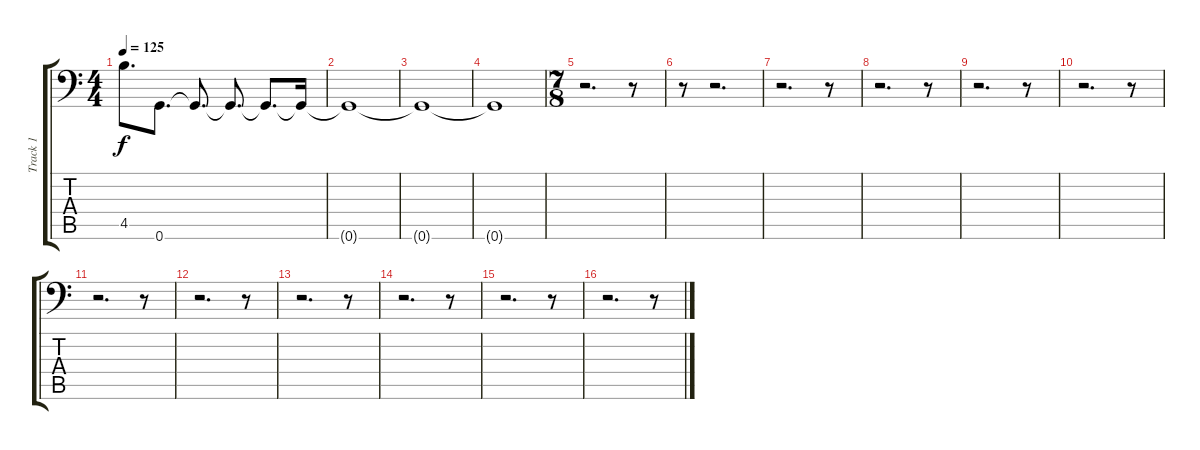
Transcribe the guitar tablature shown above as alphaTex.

\track ("Track 1" "Track 1") {instrument distortionguitar}
\staff {score tabs}
\tuning (D4 A3 F3 C3 G2 G1) {hide}
\ts (4 4)
\tempo 125
\clef f4
\ks c
4.5.8{d dy f} 0.6.8{d} 0.6{t}.8{d} 0.6{t}.8{d} 0.6{t}.8{d} 0.6{t}.16 |
0.6{t}.1 |
0.6{t}.1 |
0.6{t}.1 |
\ts (7 8)
r.2{d} r.8 |
r.8 r.2{d} |
r.2{d} r.8 |
r.2{d} r.8 |
r.2{d} r.8 |
r.2{d} r.8 |
r.2{d} r.8 |
r.2{d} r.8 |
r.2{d} r.8 |
r.2{d} r.8 |
r.2{d} r.8 |
r.2{d} r.8
